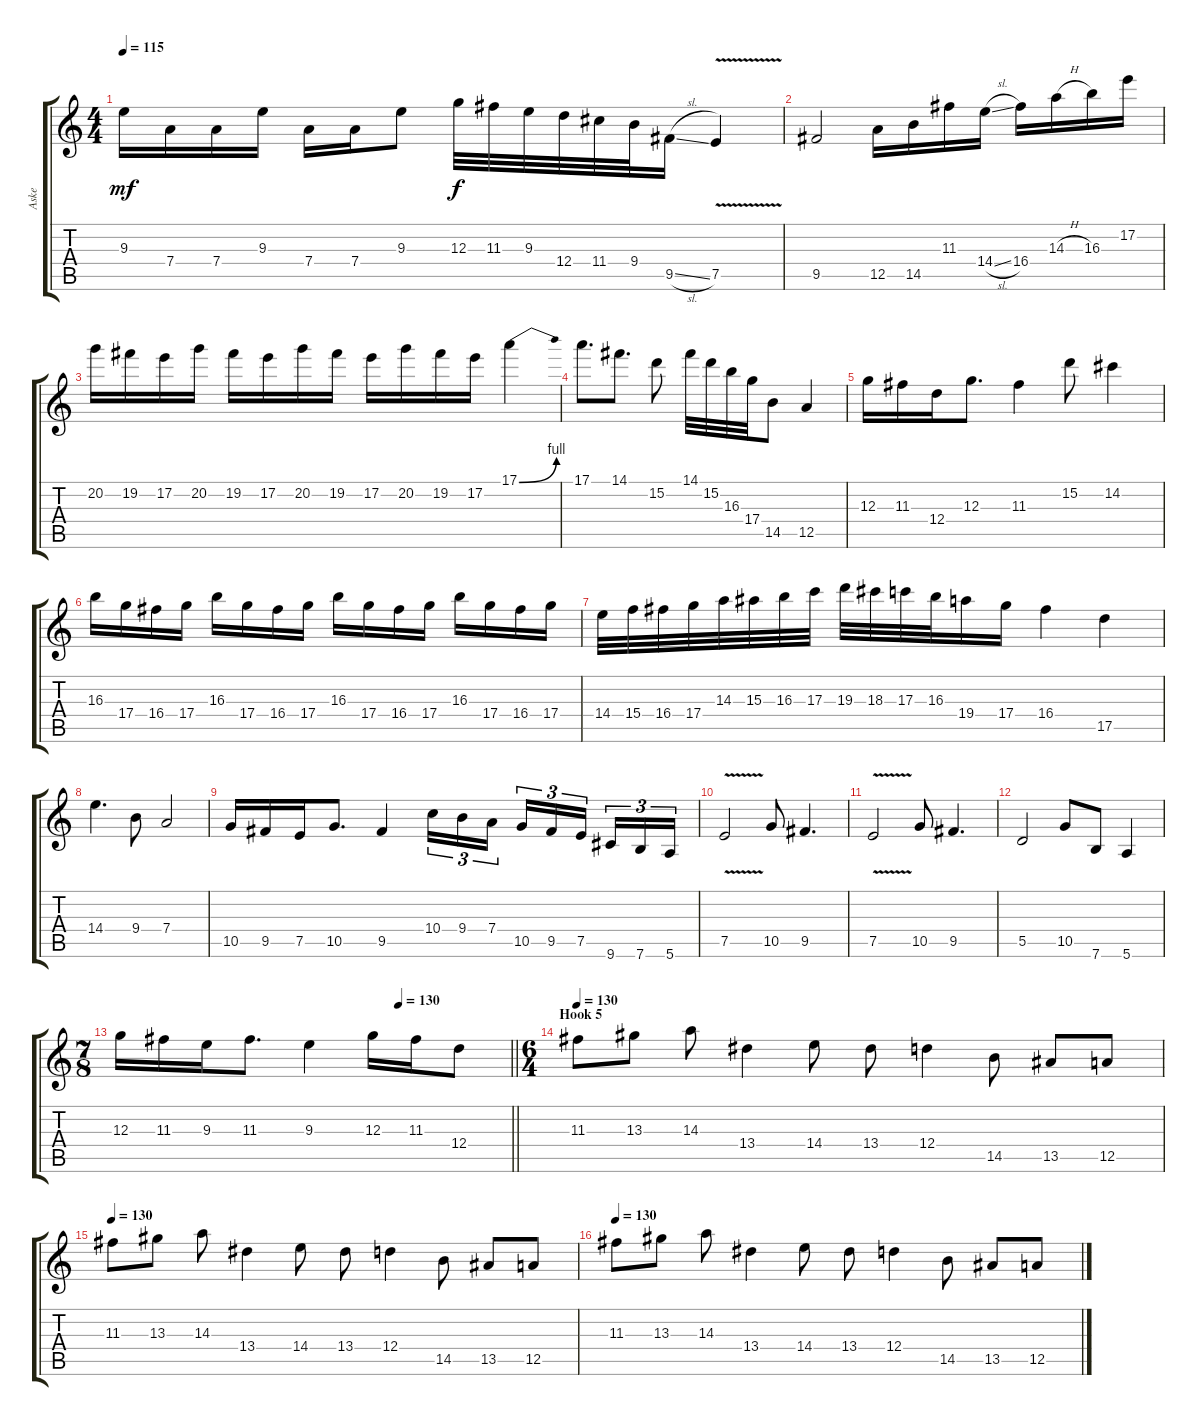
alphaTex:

\track ("Aske" "Aske") {instrument overdrivenguitar}
\staff {score tabs}
\tuning (E4 B3 G3 D3 A2 E2) {hide}
\ts (4 4)
\tempo 115
\clef g2
\ks c
9.3.16{dy mf} 7.4.16 7.4.16 9.3.16 7.4.16 7.4.16 9.3.8 12.3.32{dy f} 11.3.32 9.3.32 12.4.32 11.4.32 9.4.32 9.5{sl}.16 7.5{v}.4 |
9.5.2 12.5.16 14.5.16 11.3.16 14.4{sl}.16 16.4.16 14.3{h}.16 16.3.16 17.2.16 |
20.2.16 19.2.16 17.2.16 20.2.16 19.2.16 17.2.16 20.2.16 19.2.16 17.2.16 20.2.16 19.2.16 17.2.16 17.1{be (bend 0 0 60 4)}.4 |
17.1.8{d} 14.1.8{d} 15.2.8 14.1.32 15.2.32 16.3.32 17.4.32 14.5.8 12.5.4 |
12.3.16 11.3.16 12.4.16 12.3.8{d} 11.3.4 15.2.8 14.2.4 |
16.3.16 17.4.16 16.4.16 17.4.16 16.3.16 17.4.16 16.4.16 17.4.16 16.3.16 17.4.16 16.4.16 17.4.16 16.3.16 17.4.16 16.4.16 17.4.16 |
14.4.32 15.4.32 16.4.32 17.4.32 14.3.32 15.3.32 16.3.32 17.3.32 19.3.32 18.3.32 17.3.32 16.3.32 19.4.16 17.4.16 16.4.4 17.5.4 |
14.4.4{d} 9.4.8 7.4.2 |
10.5.16 9.5.16 7.5.16 10.5.8{d} 9.5.4 10.4.16{tu (3 2)} 9.4.16{tu (3 2)} 7.4.16{tu (3 2)} 10.5.16{tu (3 2)} 9.5.16{tu (3 2)} 7.5.16{tu (3 2) beam splitsecondary} 9.6.16{tu (3 2)} 7.6.16{tu (3 2)} 5.6.16{tu (3 2)} |
7.5{v}.2 10.5.8 9.5.4{d} |
7.5{v}.2 10.5.8 9.5.4{d} |
5.5.2 10.5.8 7.6.8 5.6.4 |
\ts (7 8)
\tempo (130 0.7142857142857143)
\barLineRight lightlight
12.3.16 11.3.16 9.3.16 11.3.8{d} 9.3.4 12.3.16 11.3.16 12.4.8 |
\ts (6 4)
\section ("" "Hook 5")
\tempo 130
11.3.8 13.3.8 14.3.8 13.4.4 14.4.8 13.4.8 12.4.4 14.5.8 13.5.8 12.5.8 |
\tempo 130
11.3.8 13.3.8 14.3.8 13.4.4 14.4.8 13.4.8 12.4.4 14.5.8 13.5.8 12.5.8 |
\tempo 130
11.3.8 13.3.8 14.3.8 13.4.4 14.4.8 13.4.8 12.4.4 14.5.8 13.5.8 12.5.8
